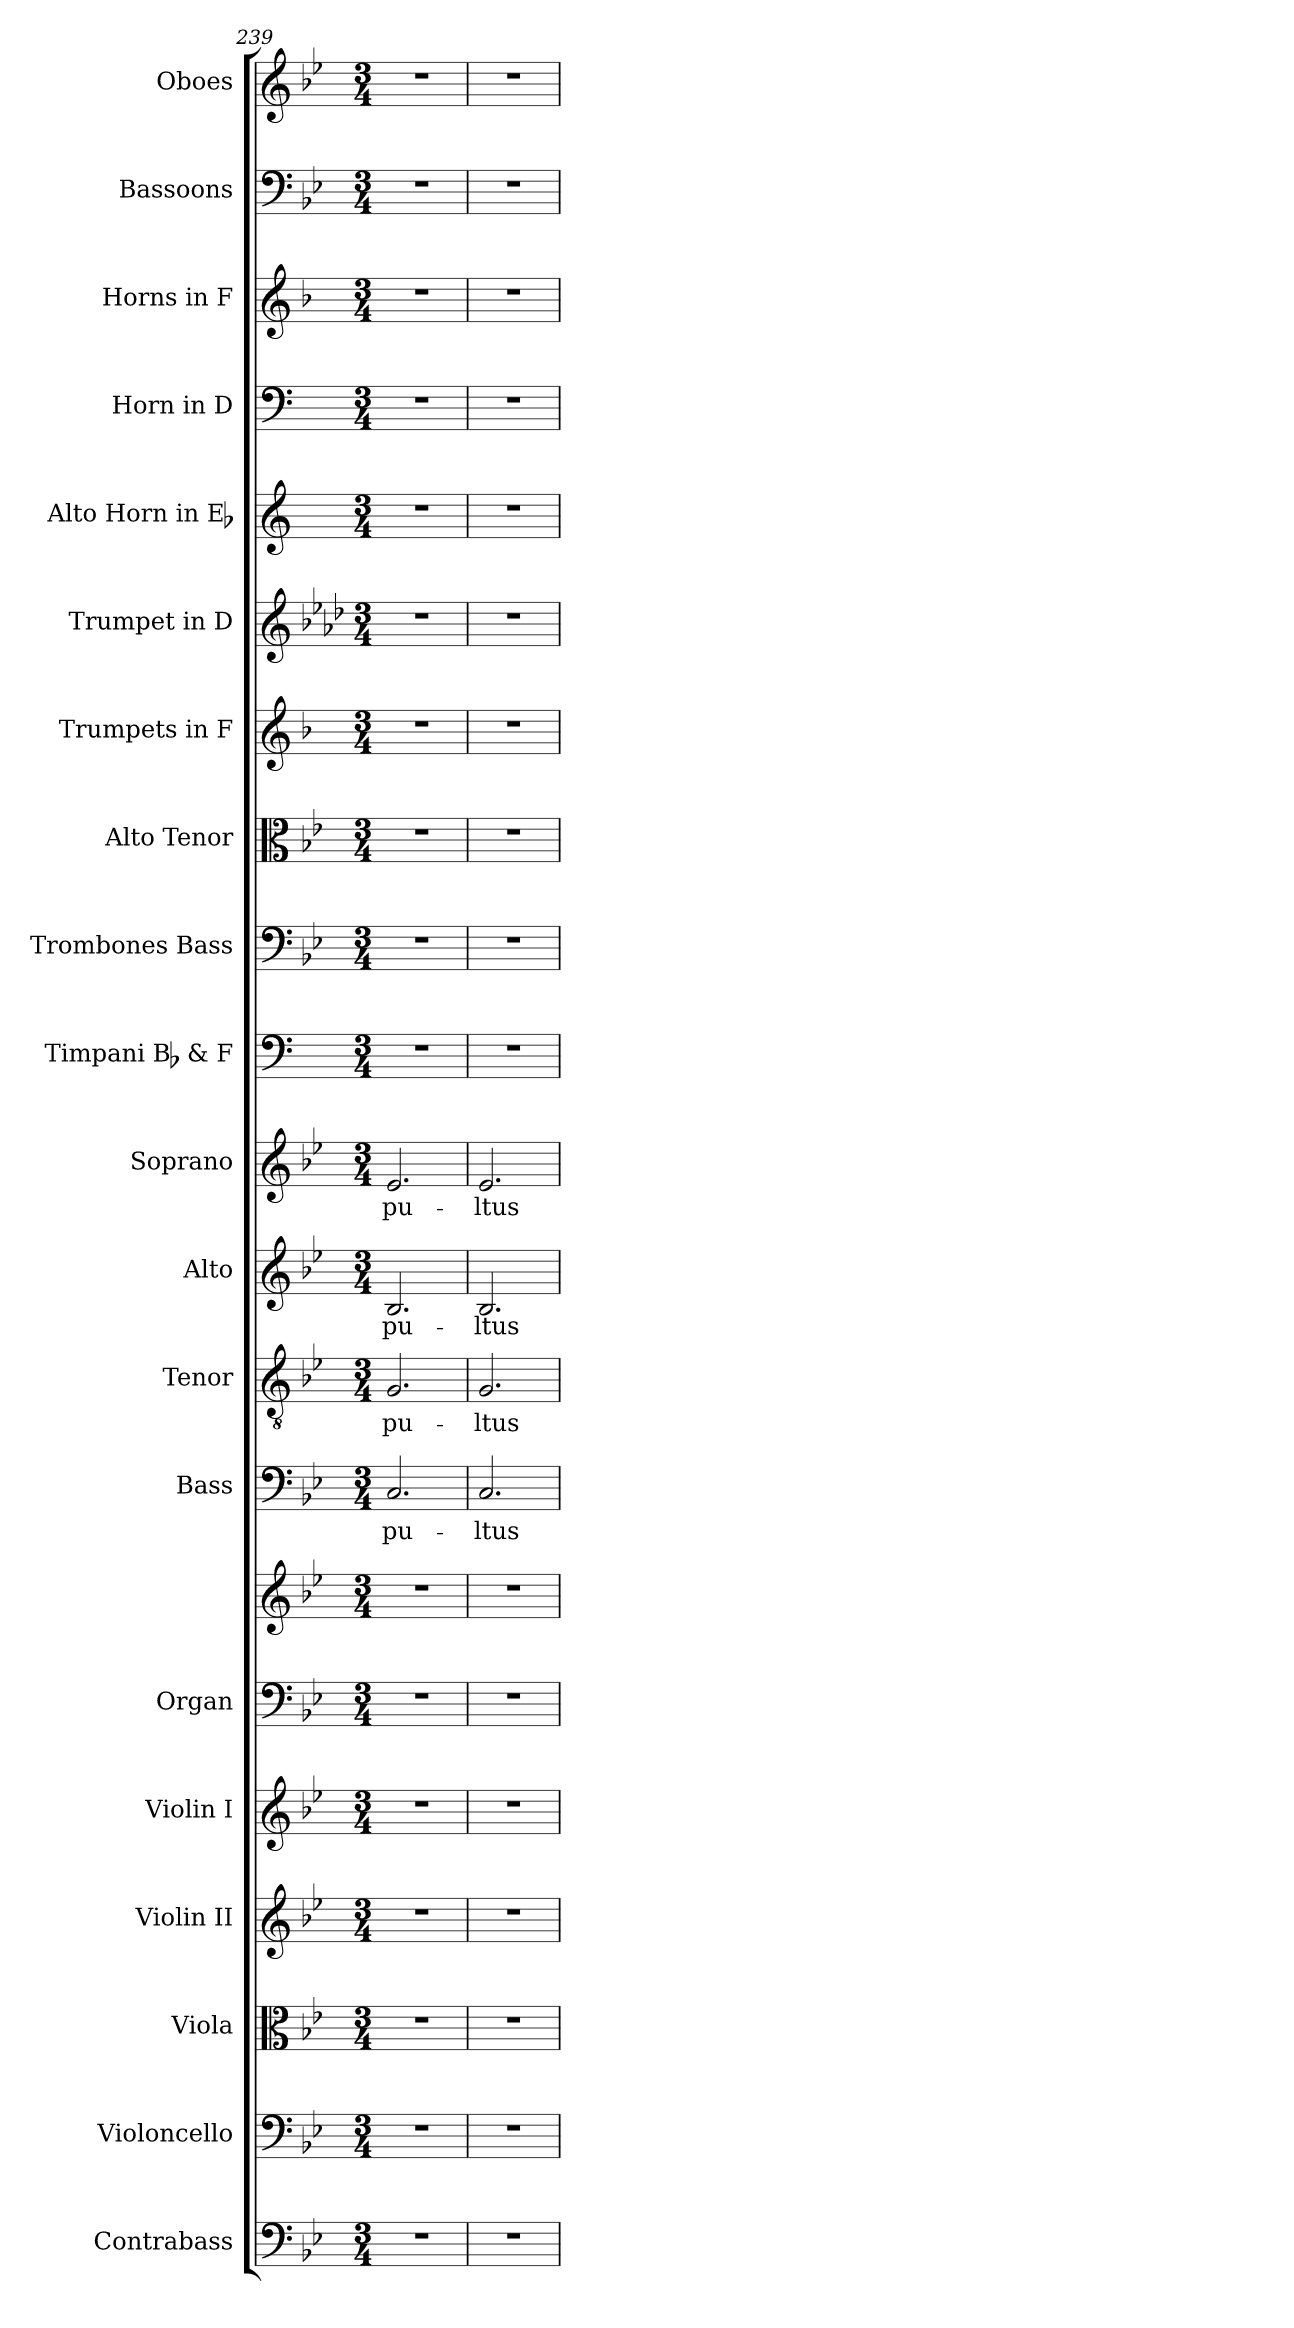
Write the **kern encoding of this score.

**kern	**kern	**kern	**kern	**kern	**kern	**kern	**kern	**text	**kern	**text	**kern	**text	**kern	**text	**kern	**kern	**kern	**kern	**kern	**kern	**kern	**kern	**kern	**kern
*part20	*part19	*part18	*part17	*part16	*part15	*part15	*part14	*part14	*part13	*part13	*part12	*part12	*part11	*part11	*part10	*part9	*part8	*part7	*part6	*part5	*part4	*part3	*part2	*part1
*staff21	*staff20	*staff19	*staff18	*staff17	*staff16	*staff15	*staff14	*staff14	*staff13	*staff13	*staff12	*staff12	*staff11	*staff11	*staff10	*staff9	*staff8	*staff7	*staff6	*staff5	*staff4	*staff3	*staff2	*staff1
*I"Contrabass	*I"Violoncello	*I"Viola	*I"Violin II	*I"Violin I	*I"Organ	*	*I"Bass	*	*I"Tenor	*	*I"Alto	*	*I"Soprano	*	*I"Timpani Bb & F	*I"Trombones  Bass	*I"Alto Tenor	*I"Trumpets in F	*I"Trumpet in D	*I"Alto Horn in Eb	*I"Horn in D	*I"Horns in F	*I"Bassoons	*I"Oboes
*I'Cb.	*I'Vc.	*I'Vla.	*I'Vln. II	*I'Vln. I	*I'Org.	*	*I'B.	*	*I'T.	*	*I'A.	*	*I'S.	*	*I'Timp.	*	*	*	*	*	*	*I'Hn.	*I'Bsn.	*I'Ob.
*clefF4	*clefF4	*clefC3	*clefG2	*clefG2	*clefF4	*clefG2	*clefF4	*	*clefGv2	*	*clefG2	*	*clefG2	*	*clefF4	*clefF4	*clefC3	*clefG2	*clefG2	*clefG2	*clefF4	*clefG2	*clefF4	*clefG2
*ITrd7c12	*	*	*	*	*	*	*	*	*ITrd7c12	*	*	*	*	*	*	*	*	*ITrd4c7	*ITrd-1c-2	*ITrd5c8	*ITrd6c10	*ITrd4c7	*	*
*k[b-e-]	*k[b-e-]	*k[b-e-]	*k[b-e-]	*k[b-e-]	*k[b-e-]	*k[b-e-]	*k[b-e-]	*	*k[b-e-]	*	*k[b-e-]	*	*k[b-e-]	*	*k[]	*k[b-e-]	*k[b-e-]	*k[b-e-]	*k[b-e-]	*k[f#c#g#d#]	*k[f#c#]	*k[b-e-]	*k[b-e-]	*k[b-e-]
*B-:	*B-:	*B-:	*B-:	*B-:	*B-:	*B-:	*B-:	*	*B-:	*	*B-:	*	*B-:	*	*C:	*B-:	*B-:	*B-:	*B-:	*E:	*D:	*B-:	*B-:	*B-:
*M3/4	*M3/4	*M3/4	*M3/4	*M3/4	*M3/4	*M3/4	*M3/4	*	*M3/4	*	*M3/4	*	*M3/4	*	*M3/4	*M3/4	*M3/4	*M3/4	*M3/4	*M3/4	*M3/4	*M3/4	*M3/4	*M3/4
=239	=239	=239	=239	=239	=239	=239	=239	=239	=239	=239	=239	=239	=239	=239	=239	=239	=239	=239	=239	=239	=239	=239	=239	=239
!LO:N:vis=1	!LO:N:vis=1	!LO:N:vis=1	!LO:N:vis=1	!LO:N:vis=1	!LO:N:vis=1	!LO:N:vis=1	!	!	!	!	!	!	!	!	!	!	!	!	!	!	!	!	!	!
!	!	!	!	!	!	!	!	!LO:LY:b:color=#000000	!	!	!	!	!	!	!	!	!	!	!	!	!	!	!	!
!	!	!	!	!	!	!	!	!	!	!LO:LY:b:color=#000000	!	!	!	!	!	!	!	!	!	!	!	!	!	!
!	!	!	!	!	!	!	!	!	!	!	!	!LO:LY:b:color=#000000	!	!	!	!	!	!	!	!	!	!	!	!
!	!	!	!	!	!	!	!	!	!	!	!	!	!	!LO:LY:b:color=#000000	!LO:N:vis=1	!LO:N:vis=1	!LO:N:vis=1	!LO:N:vis=1	!LO:N:vis=1	!LO:N:vis=1	!LO:N:vis=1	!LO:N:vis=1	!LO:N:vis=1	!LO:N:vis=1
2.r	2.r	2.r	2.r	2.r	2.r	2.r	2.Ci/	-pu-	2.GGi/	-pu-	2.B-i/	-pu-	2.e-i/	-pu-	2.r	2.r	2.r	2.r	2.r	2.r	2.r	2.r	2.r	2.r
=240	=240	=240	=240	=240	=240	=240	=240	=240	=240	=240	=240	=240	=240	=240	=240	=240	=240	=240	=240	=240	=240	=240	=240	=240
!LO:N:vis=1	!LO:N:vis=1	!LO:N:vis=1	!LO:N:vis=1	!LO:N:vis=1	!LO:N:vis=1	!LO:N:vis=1	!	!	!	!	!	!	!	!	!	!	!	!	!	!	!	!	!	!
!	!	!	!	!	!	!	!	!LO:LY:b:color=#000000	!	!	!	!	!	!	!	!	!	!	!	!	!	!	!	!
!	!	!	!	!	!	!	!	!	!	!LO:LY:b:color=#000000	!	!	!	!	!	!	!	!	!	!	!	!	!	!
!	!	!	!	!	!	!	!	!	!	!	!	!LO:LY:b:color=#000000	!	!	!	!	!	!	!	!	!	!	!	!
!	!	!	!	!	!	!	!	!	!	!	!	!	!	!LO:LY:b:color=#000000	!LO:N:vis=1	!LO:N:vis=1	!LO:N:vis=1	!LO:N:vis=1	!LO:N:vis=1	!LO:N:vis=1	!LO:N:vis=1	!LO:N:vis=1	!LO:N:vis=1	!LO:N:vis=1
2.r	2.r	2.r	2.r	2.r	2.r	2.r	2.Ci/	-ltus	2.GGi/	-ltus	2.B-i/	-ltus	2.e-i/	-ltus	2.r	2.r	2.r	2.r	2.r	2.r	2.r	2.r	2.r	2.r
=	=	=	=	=	=	=	=	=	=	=	=	=	=	=	=	=	=	=	=	=	=	=	=	=
*-	*-	*-	*-	*-	*-	*-	*-	*-	*-	*-	*-	*-	*-	*-	*-	*-	*-	*-	*-	*-	*-	*-	*-	*-
